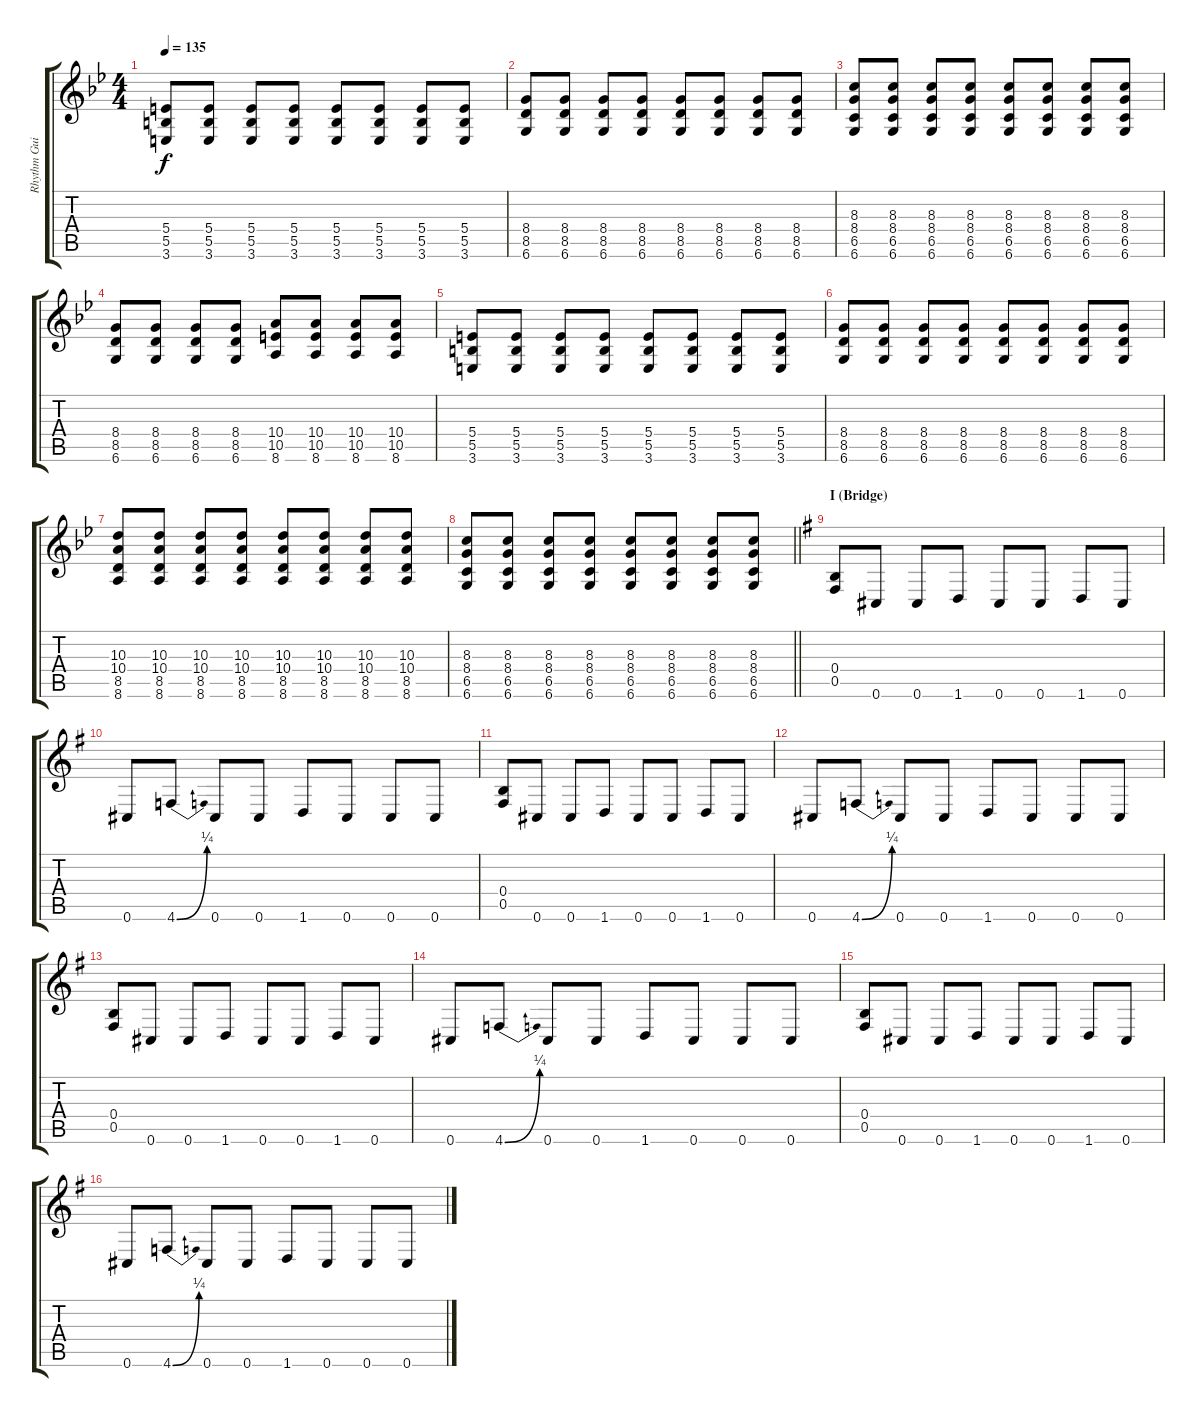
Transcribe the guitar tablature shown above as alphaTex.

\track ("Rhythm Guitar (Christofer Johnsson)" "Rhythm Gui") {instrument distortionguitar}
\staff {score tabs}
\tuning (Db4 Ab3 E3 B2 Gb2 Db2) {hide}
\ts (4 4)
\tempo 135
\clef g2
\ks gminor
(5.4 5.5 3.6).8{dy f} (5.4 5.5 3.6).8 (5.4 5.5 3.6).8 (5.4 5.5 3.6).8 (5.4 5.5 3.6).8 (5.4 5.5 3.6).8 (5.4 5.5 3.6).8 (5.4 5.5 3.6).8 |
(8.4 8.5 6.6).8 (8.4 8.5 6.6).8 (8.4 8.5 6.6).8 (8.4 8.5 6.6).8 (8.4 8.5 6.6).8 (8.4 8.5 6.6).8 (8.4 8.5 6.6).8 (8.4 8.5 6.6).8 |
(8.3 8.4 6.5 6.6).8 (8.3 8.4 6.5 6.6).8 (8.3 8.4 6.5 6.6).8 (8.3 8.4 6.5 6.6).8 (8.3 8.4 6.5 6.6).8 (8.3 8.4 6.5 6.6).8 (8.3 8.4 6.5 6.6).8 (8.3 8.4 6.5 6.6).8 |
(8.4 8.5 6.6).8 (8.4 8.5 6.6).8 (8.4 8.5 6.6).8 (8.4 8.5 6.6).8 (10.4 10.5 8.6).8 (10.4 10.5 8.6).8 (10.4 10.5 8.6).8 (10.4 10.5 8.6).8 |
(5.4 5.5 3.6).8 (5.4 5.5 3.6).8 (5.4 5.5 3.6).8 (5.4 5.5 3.6).8 (5.4 5.5 3.6).8 (5.4 5.5 3.6).8 (5.4 5.5 3.6).8 (5.4 5.5 3.6).8 |
(8.4 8.5 6.6).8 (8.4 8.5 6.6).8 (8.4 8.5 6.6).8 (8.4 8.5 6.6).8 (8.4 8.5 6.6).8 (8.4 8.5 6.6).8 (8.4 8.5 6.6).8 (8.4 8.5 6.6).8 |
(10.3 10.4 8.5 8.6).8 (10.3 10.4 8.5 8.6).8 (10.3 10.4 8.5 8.6).8 (10.3 10.4 8.5 8.6).8 (10.3 10.4 8.5 8.6).8 (10.3 10.4 8.5 8.6).8 (10.3 10.4 8.5 8.6).8 (10.3 10.4 8.5 8.6).8 |
\barLineRight lightlight
(8.3 8.4 6.5 6.6).8 (8.3 8.4 6.5 6.6).8 (8.3 8.4 6.5 6.6).8 (8.3 8.4 6.5 6.6).8 (8.3 8.4 6.5 6.6).8 (8.3 8.4 6.5 6.6).8 (8.3 8.4 6.5 6.6).8 (8.3 8.4 6.5 6.6).8 |
\section ("" "I (Bridge)")
\ks eminor
(0.4 0.5).8 0.6.8 0.6.8 1.6.8 0.6.8 0.6.8 1.6.8 0.6.8 |
0.6.8 4.6{be (bend 0 0 60 1)}.8 0.6.8 0.6.8 1.6.8 0.6.8 0.6.8 0.6.8 |
(0.4 0.5).8 0.6.8 0.6.8 1.6.8 0.6.8 0.6.8 1.6.8 0.6.8 |
0.6.8 4.6{be (bend 0 0 60 1)}.8 0.6.8 0.6.8 1.6.8 0.6.8 0.6.8 0.6.8 |
(0.4 0.5).8 0.6.8 0.6.8 1.6.8 0.6.8 0.6.8 1.6.8 0.6.8 |
0.6.8 4.6{be (bend 0 0 60 1)}.8 0.6.8 0.6.8 1.6.8 0.6.8 0.6.8 0.6.8 |
(0.4 0.5).8 0.6.8 0.6.8 1.6.8 0.6.8 0.6.8 1.6.8 0.6.8 |
0.6.8 4.6{be (bend 0 0 60 1)}.8 0.6.8 0.6.8 1.6.8 0.6.8 0.6.8 0.6.8
